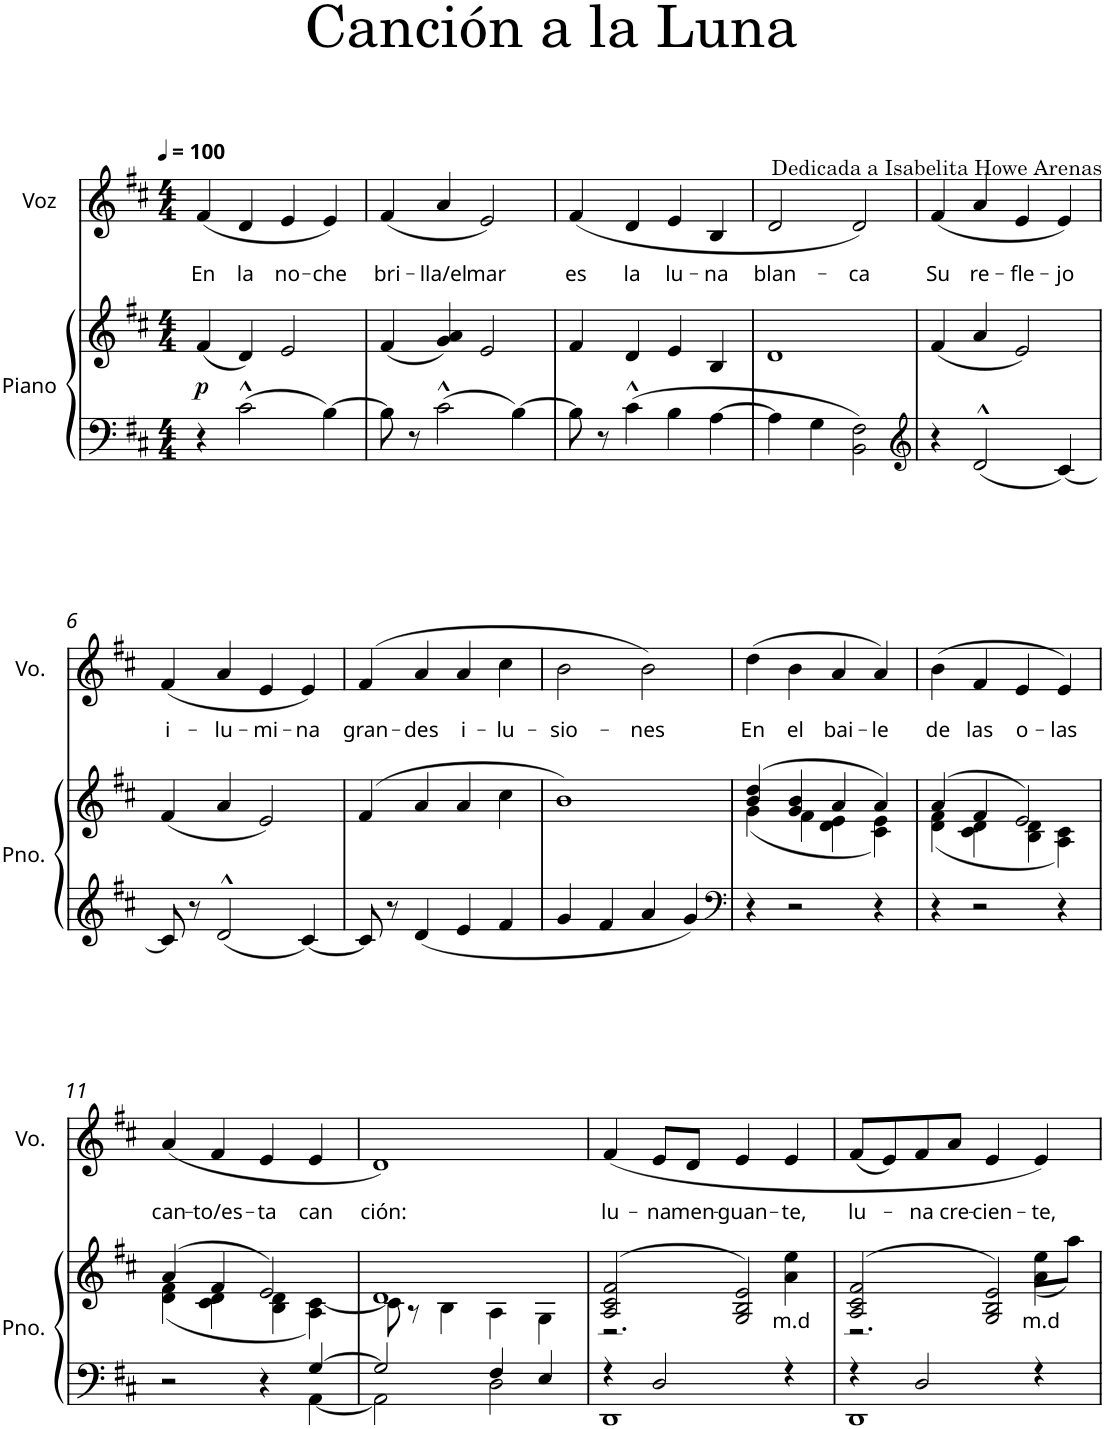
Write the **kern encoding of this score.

**kern	**kern	**text	**dynam	**kern	**text
*part2	*part2	*part2	*part2	*part1	*part1
*staff3	*staff2	*staff2	*staff2/3	*staff1	*staff1
*I"Piano	*	*	*	*I"Voz	*
*I'Pno.	*	*	*	*I'Vo.	*
*clefF4	*clefG2	*	*	*clefG2	*
*k[f#c#]	*k[f#c#]	*	*	*k[f#c#]	*
*M4/4	*M4/4	*	*	*M4/4	*
*MM100	*MM100	*	*	*MM100	*
=1	=1	=1	=1	=1	=1
!	!	!	!LO:DY:b	!	!LO:LY:b
4r	(<4f#/	.	p	(<4f#/	En
!	!	!	!	!	!LO:LY:b
2c#^^\	4d/)	.	.	4d/	la
!	!	!	!	!	!LO:LY:b
.	2e/	.	.	4e/	no-
!	!	!	!	!	!LO:LY:b
[4B\	.	.	.	4e/)	-che
=2	=2	=2	=2	=2	=2
!	!	!	!	!	!LO:LY:b
8B\]	(<4f#/	.	.	(<4f#/	bri-
8r	.	.	.	.	.
!	!	!	!	!	!LO:LY:b
2c#^^\	4g/ 4a/)	.	.	4a/	-lla/el
!	!	!	!	!	!LO:LY:b
.	2e/	.	.	2e/)	mar
[4B\	.	.	.	.	.
=3	=3	=3	=3	=3	=3
!	!	!	!	!	!LO:LY:b
8B\]	4f#/	.	.	(<4f#/	es
8r	.	.	.	.	.
!	!	!	!	!	!LO:LY:b
4c#^^\	4d/	.	.	4d/	la
!	!	!	!	!	!LO:LY:b
4B\	4e/	.	.	4e/	lu-
!	!	!	!	!	!LO:LY:b
[4A\	4B/	.	.	4B/	-na
=4	=4	=4	=4	=4	=4
!	!	!	!	!	!LO:LY:b
4A\]	1d	.	.	2d/	blan-
4G\	.	.	.	.	.
!	!	!	!	!	!LO:LY:b
2BB\ 2F#\	.	.	.	2d/)	-ca
=5	=5	=5	=5	=5	=5
*clefG2	*	*	*	*	*
!	!	!	!	!	!LO:LY:b
4r	(<4f#/	.	.	(<4f#/	Su
!	!	!	!	!	!LO:LY:b
2d^^/	4a/	.	.	4a/	re-
!	!	!	!	!	!LO:LY:b
.	2e/)	.	.	4e/	-fle-
!	!	!	!	!	!LO:LY:b
[4c#/	.	.	.	4e/)	-jo
!!LO:LB:g=z
=6	=6	=6	=6	=6	=6
!	!	!	!	!	!LO:LY:b
8c#/]	(<4f#/	.	.	(<4f#/	i-
8r	.	.	.	.	.
!	!	!	!	!	!LO:LY:b
2d^^/	4a/	.	.	4a/	-lu-
!	!	!	!	!	!LO:LY:b
.	2e/)	.	.	4e/	-mi-
!	!	!	!	!	!LO:LY:b
[4c#/	.	.	.	4e/)	-na
=7	=7	=7	=7	=7	=7
!	!	!	!	!	!LO:LY:b
8c#/]	(>4f#/	.	.	(>4f#/	gran-
8r	.	.	.	.	.
!	!	!	!	!	!LO:LY:b
4d/	4a/	.	.	4a/	-des
!	!	!	!	!	!LO:LY:b
4e/	4a/	.	.	4a/	i-
!	!	!	!	!	!LO:LY:b
4f#/	4cc#\	.	.	4cc#\	-lu-
=8	=8	=8	=8	=8	=8
!	!	!	!	!	!LO:LY:b
4g/	1b)	.	.	2b\	-sio-
4f#/	.	.	.	.	.
!	!	!	!	!	!LO:LY:b
4a/	.	.	.	2b\)	-nes
4g/	.	.	.	.	.
=9	=9	=9	=9	=9	=9
*clefF4	*	*	*	*	*
*	*^	*	*	*	*
!	!	!	!	!	!	!LO:LY:b
4r	(>4b/ 4dd/	(<4g\	.	.	(>4dd\	En
!	!	!	!	!	!	!LO:LY:b
2r	4g/ 4b/	4f#\	.	.	4b\	el
!	!	!	!	!	!	!LO:LY:b
.	4a/	4d\ 4e\	.	.	4a/	bai-
!	!	!	!	!	!	!LO:LY:b
4r	4a/)	4c#\ 4e\)	.	.	4a/)	-le
=10	=10	=10	=10	=10	=10	=10
!	!	!	!	!	!	!LO:LY:b
4r	(>4a/	(<4d\ 4f#\	.	.	(>4b\	de
!	!	!	!	!	!	!LO:LY:b
2r	4f#/	4c#\ 4d\	.	.	4f#/	las
!	!	!	!	!	!	!LO:LY:b
.	2e/)	4B\ 4d\	.	.	4e/	o-
!	!	!	!	!	!	!LO:LY:b
4r	.	4A\ 4c#\)	.	.	4e/)	-las
!!LO:LB:g=z
=11	=11	=11	=11	=11	=11	=11
*^	*	*	*	*	*	*
!	!	!	!	!	!	!	!LO:LY:b
2r	2.ryy	(>4a/	(<4d\ 4f#\	.	.	(<4a/	can-
!	!	!	!	!	!	!	!LO:LY:b
.	.	4f#/	4c#\ 4d\	.	.	4f#/	-to/es-
!	!	!	!	!	!	!	!LO:LY:b
4r	.	2e/)	4B\ 4d\	.	.	4e/	-ta
!	!	!	!	!	!	!	!LO:LY:b
[4G/	[4AA\	.	4A\ [4c#\)	.	.	4e/	can
=12	=12	=12	=12	=12	=12	=12	=12
!	!	!	!	!	!	!	!LO:LY:b
2G/]	2AA\]	1d	8c#\]	.	.	1d)	ción:
.	.	.	8r	.	.	.	.
.	.	.	4B\	.	.	.	.
4F#/	2D\	.	4A\	.	.	.	.
4E/	.	.	4G\	.	.	.	.
=13	=13	=13	=13	=13	=13	=13	=13
!	!	!	!	!	!	!	!LO:LY:b
4r	1DD	(>2A/ 2c#/ 2f#/	2.r	.	.	(<4f#/	lu-
!	!	!	!	!	!	!	!LO:LY:b
2D/	.	.	.	.	.	8e/L	-na
!	!	!	!	!	!	!	!LO:LY:b
.	.	.	.	.	.	8d/J	men-
!	!	!	!	!	!	!	!LO:LY:b
.	.	2G/ 2B/ 2e/)	.	.	.	4e/	-guan-
!	!	!	!	!LO:LY:b	!	!	!LO:LY:b
4r	.	.	4a\ 4ee\	m.d	.	4e/	-te,
=14	=14	=14	=14	=14	=14	=14	=14
*	*	*	*^	*	*	*	*
!	!	!	!	!	!	!	!	!LO:LY:b
4r	1DD	(>2A/ 2c#/ 2f#/	2.r	2.ryy	.	.	(<8f#/L	lu-
.	.	.	.	.	.	.	8e/)	.
!	!	!	!	!	!	!	!	!LO:LY:b
2D/	.	.	.	.	.	.	8f#/	-na
!	!	!	!	!	!	!	!	!LO:LY:b
.	.	.	.	.	.	.	8a/J	cre-
!	!	!	!	!	!	!	!	!LO:LY:b
.	.	2G/ 2B/ 2e/)	.	.	.	.	4e/	-cien-
!	!	!	!	!	!LO:LY:b	!	!	!LO:LY:b
4r	.	.	4a\	(<8ee\L	m.d	.	4e/)	-te,
.	.	.	.	8aa\J)	.	.	.	.
*v	*v	*	*	*	*	*	*	*
*	*v	*v	*v	*	*	*	*
=	=	=	=	=	=
*-	*-	*-	*-	*-	*-
